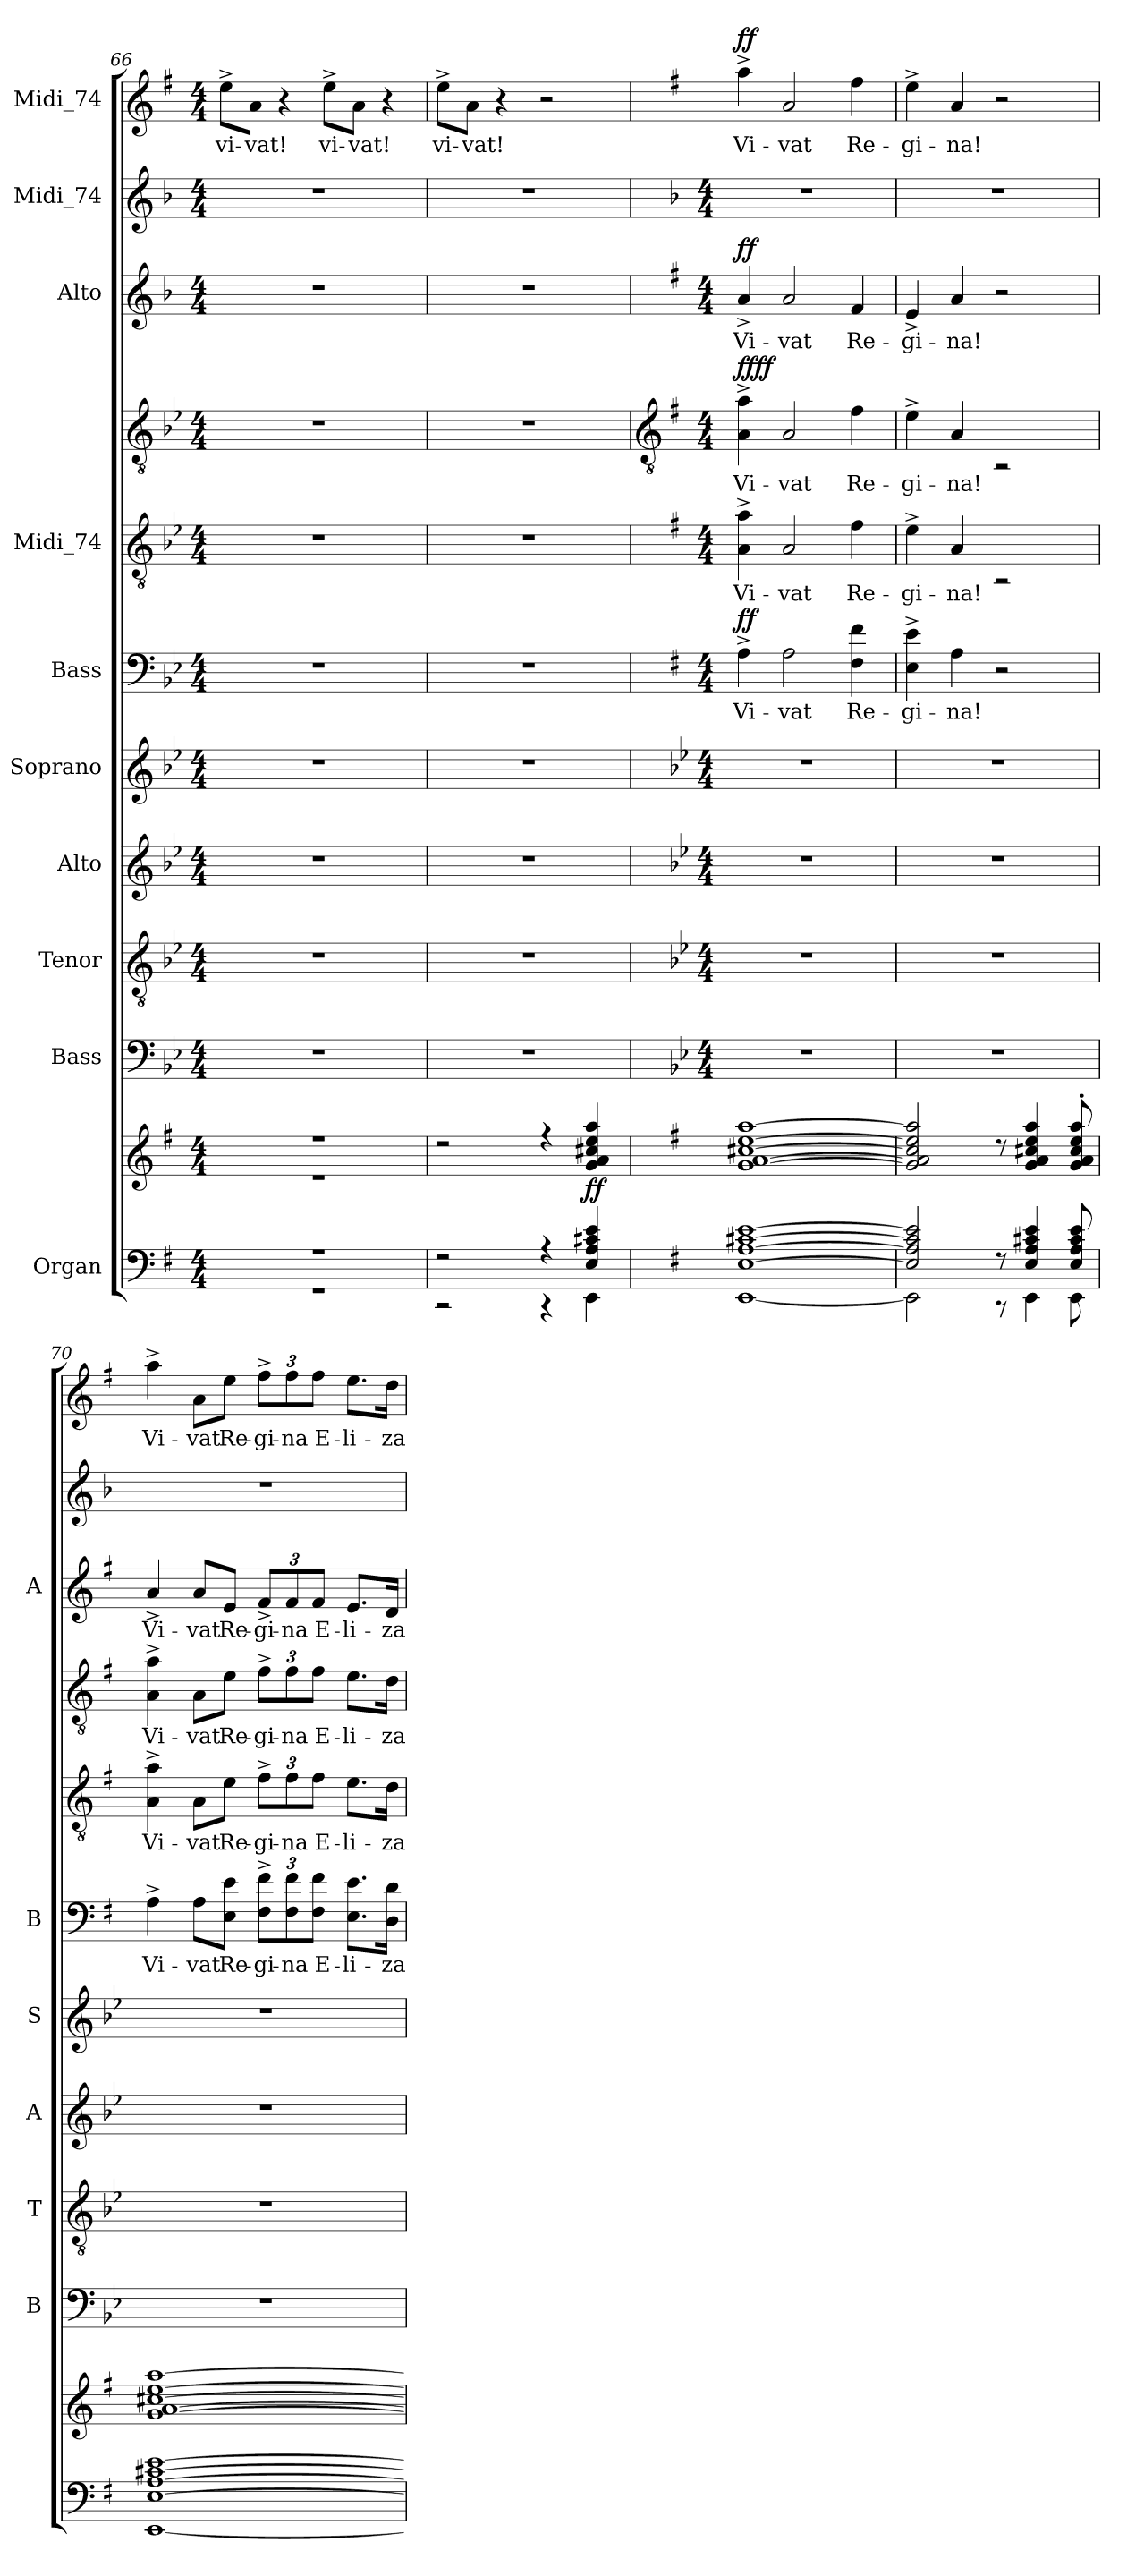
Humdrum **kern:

**kern	**kern	**dynam	**kern	**kern	**kern	**kern	**kern	**text	**dynam	**kern	**text	**kern	**text	**dynam	**kern	**text	**dynam	**kern	**kern	**text	**dynam
*part10	*part10	*part10	*part9	*part8	*part7	*part6	*part5	*part5	*part5	*part4	*part4	*part4	*part4	*part4	*part3	*part3	*part3	*part2	*part1	*part1	*part1
*staff12	*staff11	*staff11/12	*staff10	*staff9	*staff8	*staff7	*staff6	*staff6	*staff6	*staff5	*staff5	*staff4	*staff4	*staff4/5	*staff3	*staff3	*staff3	*staff2	*staff1	*staff1	*staff1
*I"Organ	*	*	*I"Bass	*I"Tenor	*I"Alto	*I"Soprano	*I"Bass	*	*	*I"Midi_74	*	*	*	*	*I"Alto	*	*	*I"Midi_74	*I"Midi_74	*	*
*	*	*	*I'B	*I'T	*I'A	*I'S	*I'B	*	*	*	*	*	*	*	*I'A	*	*	*	*	*	*
*clefF4	*clefG2	*	*clefF4	*clefGv2	*clefG2	*clefG2	*clefF4	*	*	*clefGv2	*	*clefGv2	*	*	*clefG2	*	*	*clefG2	*clefG2	*	*
*k[f#]	*k[f#]	*	*k[b-e-]	*k[b-e-]	*k[b-e-]	*k[b-e-]	*k[b-e-]	*	*	*k[b-e-]	*	*k[b-e-]	*	*	*k[b-]	*	*	*k[b-]	*k[f#]	*	*
*G:	*G:	*	*B-:	*B-:	*B-:	*B-:	*B-:	*	*	*B-:	*	*B-:	*	*	*F:	*	*	*F:	*G:	*	*
*M4/4	*M4/4	*	*M4/4	*M4/4	*M4/4	*M4/4	*M4/4	*	*	*M4/4	*	*M4/4	*	*	*M4/4	*	*	*M4/4	*M4/4	*	*
=66	=66	=66	=66	=66	=66	=66	=66	=66	=66	=66	=66	=66	=66	=66	=66	=66	=66	=66	=66	=66	=66
*^	*^	*	*	*	*	*	*	*	*	*	*	*	*	*	*	*	*	*	*	*	*
!	!	!	!	!	!	!	!	!	!	!	!	!	!	!	!	!	!	!	!	!	!	!LO:LY:b	!
1r	1r	1r	1r	.	1r	1r	1r	1r	1r	.	.	1r	.	1r	.	.	1r	.	.	1r	8ee^\L	vi-	.
!	!	!	!	!	!	!	!	!	!	!	!	!	!	!	!	!	!	!	!	!	!	!LO:LY:b	!
.	.	.	.	.	.	.	.	.	.	.	.	.	.	.	.	.	.	.	.	.	8a\J	-vat!	.
.	.	.	.	.	.	.	.	.	.	.	.	.	.	.	.	.	.	.	.	.	4r	.	.
!	!	!	!	!	!	!	!	!	!	!	!	!	!	!	!	!	!	!	!	!	!	!LO:LY:b	!
.	.	.	.	.	.	.	.	.	.	.	.	.	.	.	.	.	.	.	.	.	8ee^\L	vi-	.
!	!	!	!	!	!	!	!	!	!	!	!	!	!	!	!	!	!	!	!	!	!	!LO:LY:b	!
.	.	.	.	.	.	.	.	.	.	.	.	.	.	.	.	.	.	.	.	.	8a\J	-vat!	.
.	.	.	.	.	.	.	.	.	.	.	.	.	.	.	.	.	.	.	.	.	4r	.	.
=67	=67	=67	=67	=67	=67	=67	=67	=67	=67	=67	=67	=67	=67	=67	=67	=67	=67	=67	=67	=67	=67	=67	=67
!	!	!	!	!	!	!	!	!	!	!	!	!	!	!	!	!	!	!	!	!	!	!LO:LY:b	!
2r	2r	2r	1ryy	.	1r	1r	1r	1r	1r	.	.	1r	.	1r	.	.	1r	.	.	1r	8ee^\L	vi-	.
!	!	!	!	!	!	!	!	!	!	!	!	!	!	!	!	!	!	!	!	!	!	!LO:LY:b	!
.	.	.	.	.	.	.	.	.	.	.	.	.	.	.	.	.	.	.	.	.	8a\J	-vat!	.
.	.	.	.	.	.	.	.	.	.	.	.	.	.	.	.	.	.	.	.	.	4r	.	.
4r	4r	4r	.	.	.	.	.	.	.	.	.	.	.	.	.	.	.	.	.	.	2r	.	.
!	!	!	!	!LO:DY:b	!	!	!	!	!	!	!	!	!	!	!	!	!	!	!	!	!	!	!
4E/ 4A/ 4c#X/ 4e/	4EE\	4g 4a 4cc#X 4ee 4aa	.	ff	.	.	.	.	.	.	.	.	.	.	.	.	.	.	.	.	.	.	.
!!LO:LB:g=z
=68	=68	=68	=68	=68	=68	=68	=68	=68	=68	=68	=68	=68	=68	=68	=68	=68	=68	=68	=68	=68	=68	=68	=68
*	*	*	*	*	*	*	*	*	*	*	*	*	*	*clefGv2	*	*	*	*	*	*	*	*	*
*	*	*	*	*	*	*	*	*	*k[f#]	*	*	*k[f#]	*	*k[f#]	*	*	*k[f#]	*	*	*	*	*	*
*	*	*	*	*	*	*	*	*	*G:	*	*	*G:	*	*G:	*	*	*G:	*	*	*	*	*	*
*	*	*	*	*	*M4/4	*M4/4	*M4/4	*M4/4	*M4/4	*	*	*M4/4	*	*M4/4	*	*	*M4/4	*	*	*M4/4	*	*	*
!	!	!	!	!	!	!	!	!	!	!LO:LY:b	!LO:DY:b	!	!LO:LY:b	!	!LO:LY:b	!LO:DY:b=2	!	!LO:LY:b	!	!	!	!LO:LY:b	!
!	!	!	!	!	!	!	!	!	!	!	!	!	!	!	!	!LO:DY:n=1:b	!	!	!LO:DY:b	!	!	!	!LO:DY:b
[1E/ [1A/ [1c#X/ [1e/	[1EE\	[1g [1a [1cc#X [1ee [1aa	1ryy	.	1r	1r	1r	1r	4A^	Vi-	ff	4A^ 4a^	Vi-	4A^ 4a^	Vi-	ff ff	4a^	Vi-	ff	1r	4aa^	Vi-	ff
!	!	!	!	!	!	!	!	!	!	!LO:LY:b	!	!	!LO:LY:b	!	!LO:LY:b	!	!	!LO:LY:b	!	!	!	!LO:LY:b	!
.	.	.	.	.	.	.	.	.	2A	-vat	.	2A	-vat	2A	-vat	.	2a	-vat	.	.	2a	-vat	.
!	!	!	!	!	!	!	!	!	!	!LO:LY:b	!	!	!LO:LY:b	!	!LO:LY:b	!	!	!LO:LY:b	!	!	!	!LO:LY:b	!
.	.	.	.	.	.	.	.	.	4F# 4f#	Re-	.	4f#	Re-	4f#	Re-	.	4f#	Re-	.	.	4ff#	Re-	.
=69	=69	=69	=69	=69	=69	=69	=69	=69	=69	=69	=69	=69	=69	=69	=69	=69	=69	=69	=69	=69	=69	=69	=69
!	!	!	!	!	!	!	!	!	!	!LO:LY:b	!	!	!LO:LY:b	!	!LO:LY:b	!	!	!LO:LY:b	!	!	!	!LO:LY:b	!
2E/] 2A/] 2c#/] 2e/]	2EE\]	2g] 2a] 2cc#] 2ee] 2aa]	1ryy	.	1r	1r	1r	1r	4E^ 4e^	-gi-	.	4e^	-gi-	4e^	-gi-	.	4e^	-gi-	.	1r	4ee^	-gi-	.
!	!	!	!	!	!	!	!	!	!	!LO:LY:b	!	!	!LO:LY:b	!	!LO:LY:b	!	!	!LO:LY:b	!	!	!	!LO:LY:b	!
.	.	.	.	.	.	.	.	.	4A	-na!	.	4A	-na!	4A	-na!	.	4a	-na!	.	.	4a	-na!	.
8r	8r	8r	.	.	.	.	.	.	2r	.	.	2rBB	.	2rBB	.	.	2r	.	.	.	2r	.	.
4E/ 4A/ 4c#/ 4e/	4EE\	4g 4a 4cc# 4ee 4aa	.	.	.	.	.	.	.	.	.	.	.	.	.	.	.	.	.	.	.	.	.
8E/ 8A/ 8c#/ 8e/	8EE\	8g' 8a' 8cc#' 8ee' 8aa'	.	.	.	.	.	.	.	.	.	.	.	.	.	.	.	.	.	.	.	.	.
=70	=70	=70	=70	=70	=70	=70	=70	=70	=70	=70	=70	=70	=70	=70	=70	=70	=70	=70	=70	=70	=70	=70	=70
!	!	!	!	!	!	!	!	!	!	!LO:LY:b	!	!	!LO:LY:b	!	!LO:LY:b	!	!	!LO:LY:b	!	!	!	!LO:LY:b	!
[1E/ [1A/ [1c#X/ [1e/	[1EE\	[1g [1a [1cc#X [1ee [1aa	1ryy	.	1r	1r	1r	1r	4A^	Vi-	.	4A^ 4a^	Vi-	4A^ 4a^	Vi-	.	4a^	Vi-	.	1r	4aa^	Vi-	.
!	!	!	!	!	!	!	!	!	!	!LO:LY:b	!	!	!LO:LY:b	!	!LO:LY:b	!	!	!LO:LY:b	!	!	!	!LO:LY:b	!
.	.	.	.	.	.	.	.	.	8A\L	-vat	.	8A\L	-vat	8A\L	-vat	.	8a/L	-vat	.	.	8a\L	-vat	.
!	!	!	!	!	!	!	!	!	!	!LO:LY:b	!	!	!LO:LY:b	!	!LO:LY:b	!	!	!LO:LY:b	!	!	!	!LO:LY:b	!
.	.	.	.	.	.	.	.	.	8E\ 8e\J	Re-	.	8e\J	Re-	8e\J	Re-	.	8e/J	Re-	.	.	8ee\J	Re-	.
!	!	!	!	!	!	!	!	!	!	!LO:LY:b	!	!	!LO:LY:b	!	!LO:LY:b	!	!	!LO:LY:b	!	!	!	!LO:LY:b	!
.	.	.	.	.	.	.	.	.	12F#^\ 12f#^\L	-gi-	.	12f#^\L	-gi-	12f#^\L	-gi-	.	12f#^/L	-gi-	.	.	12ff#^\L	-gi-	.
!	!	!	!	!	!	!	!	!	!	!LO:LY:b	!	!	!LO:LY:b	!	!LO:LY:b	!	!	!LO:LY:b	!	!	!	!LO:LY:b	!
.	.	.	.	.	.	.	.	.	12F#\ 12f#\	-na	.	12f#\	-na	12f#\	-na	.	12f#/	-na	.	.	12ff#\	-na	.
!	!	!	!	!	!	!	!	!	!	!LO:LY:b	!	!	!LO:LY:b	!	!LO:LY:b	!	!	!LO:LY:b	!	!	!	!LO:LY:b	!
.	.	.	.	.	.	.	.	.	12F#\ 12f#\J	E-	.	12f#\J	E-	12f#\J	E-	.	12f#/J	E-	.	.	12ff#\J	E-	.
!	!	!	!	!	!	!	!	!	!	!LO:LY:b	!	!	!LO:LY:b	!	!LO:LY:b	!	!	!LO:LY:b	!	!	!	!LO:LY:b	!
.	.	.	.	.	.	.	.	.	8.E\ 8.e\L	-li-	.	8.e\L	-li-	8.e\L	-li-	.	8.e/L	-li-	.	.	8.ee\L	-li-	.
!	!	!	!	!	!	!	!	!	!	!LO:LY:b	!	!	!LO:LY:b	!	!LO:LY:b	!	!	!LO:LY:b	!	!	!	!LO:LY:b	!
.	.	.	.	.	.	.	.	.	16D\ 16d\Jk	-za-	.	16d\Jk	-za-	16d\Jk	-za-	.	16d/Jk	-za-	.	.	16dd\Jk	-za-	.
*v	*v	*	*	*	*	*	*	*	*	*	*	*	*	*	*	*	*	*	*	*	*	*	*
*	*v	*v	*	*	*	*	*	*	*	*	*	*	*	*	*	*	*	*	*	*	*	*
=	=	=	=	=	=	=	=	=	=	=	=	=	=	=	=	=	=	=	=	=	=
*-	*-	*-	*-	*-	*-	*-	*-	*-	*-	*-	*-	*-	*-	*-	*-	*-	*-	*-	*-	*-	*-
